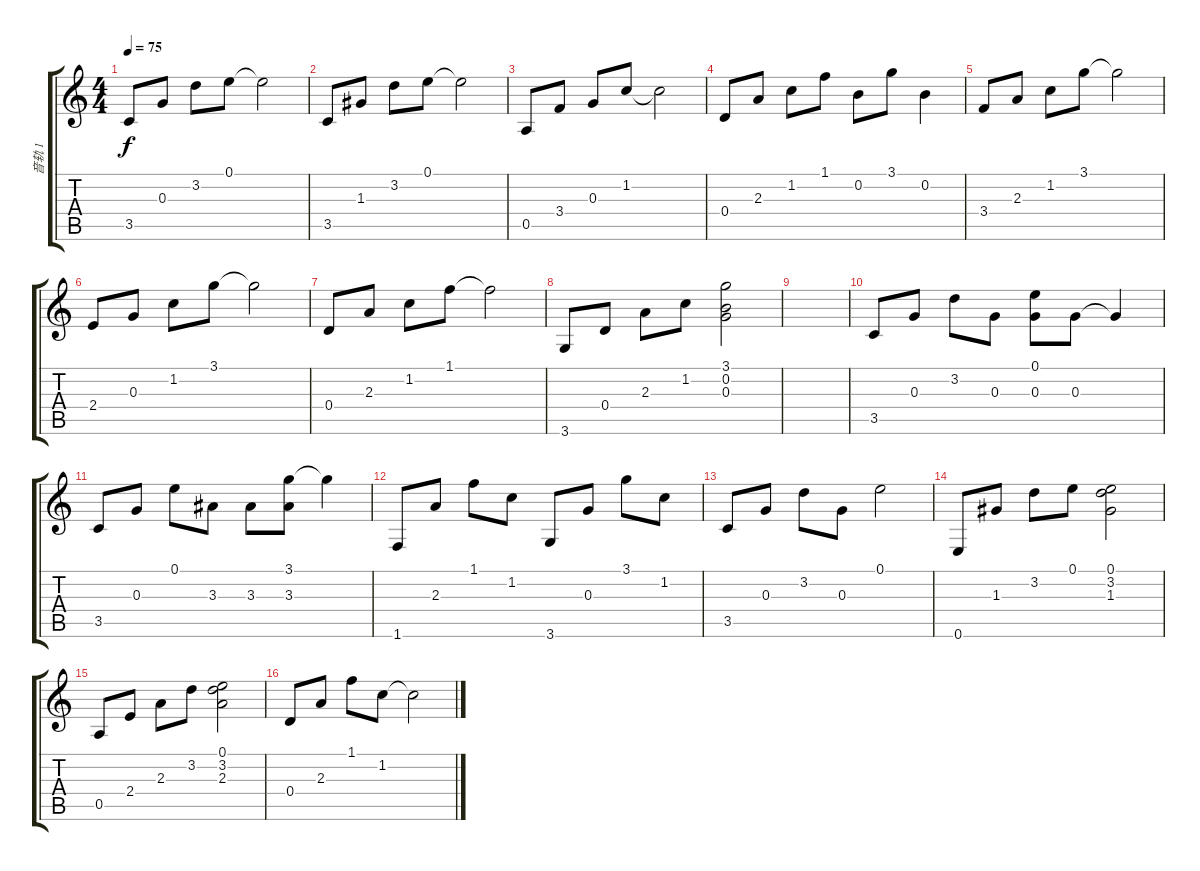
\track ("音轨 1" "音轨 1") {instrument acousticguitarnylon}
\staff {score tabs}
\tuning (E4 B3 G3 D3 A2 E2) {hide}
\ts (4 4)
\tempo 75
\clef g2
\ks c
3.5.8{dy f} 0.3.8 3.2.8 0.1.8 0.1{t}.2 |
3.5.8 1.3.8 3.2.8 0.1.8 0.1{t}.2 |
0.5.8 3.4.8 0.3.8 1.2.8 1.2{t}.2 |
0.4.8 2.3.8 1.2.8 1.1.8 0.2.8 3.1.8 0.2.4 |
3.4.8 2.3.8 1.2.8 3.1.8 3.1{t}.2 |
2.4.8 0.3.8 1.2.8 3.1.8 3.1{t}.2 |
0.4.8 2.3.8 1.2.8 1.1.8 1.1{t}.2 |
3.6.8 0.4.8 2.3.8 1.2.8 (3.1 0.2 0.3).2 |
|
3.5.8 0.3.8 3.2.8 0.3.8 (0.1 0.3).8 0.3.8 0.3{t}.4 |
3.5.8 0.3.8 0.1.8 3.3.8 3.3.8 (3.1 3.3).8 3.1{t}.4 |
1.6.8 2.3.8 1.1.8 1.2.8 3.6.8 0.3.8 3.1.8 1.2.8 |
3.5.8 0.3.8 3.2.8 0.3.8 0.1.2 |
0.6.8 1.3.8 3.2.8 0.1.8 (0.1 3.2 1.3).2 |
0.5.8 2.4.8 2.3.8 3.2.8 (0.1 3.2 2.3).2 |
0.4.8 2.3.8 1.1.8 1.2.8 1.2{t}.2
